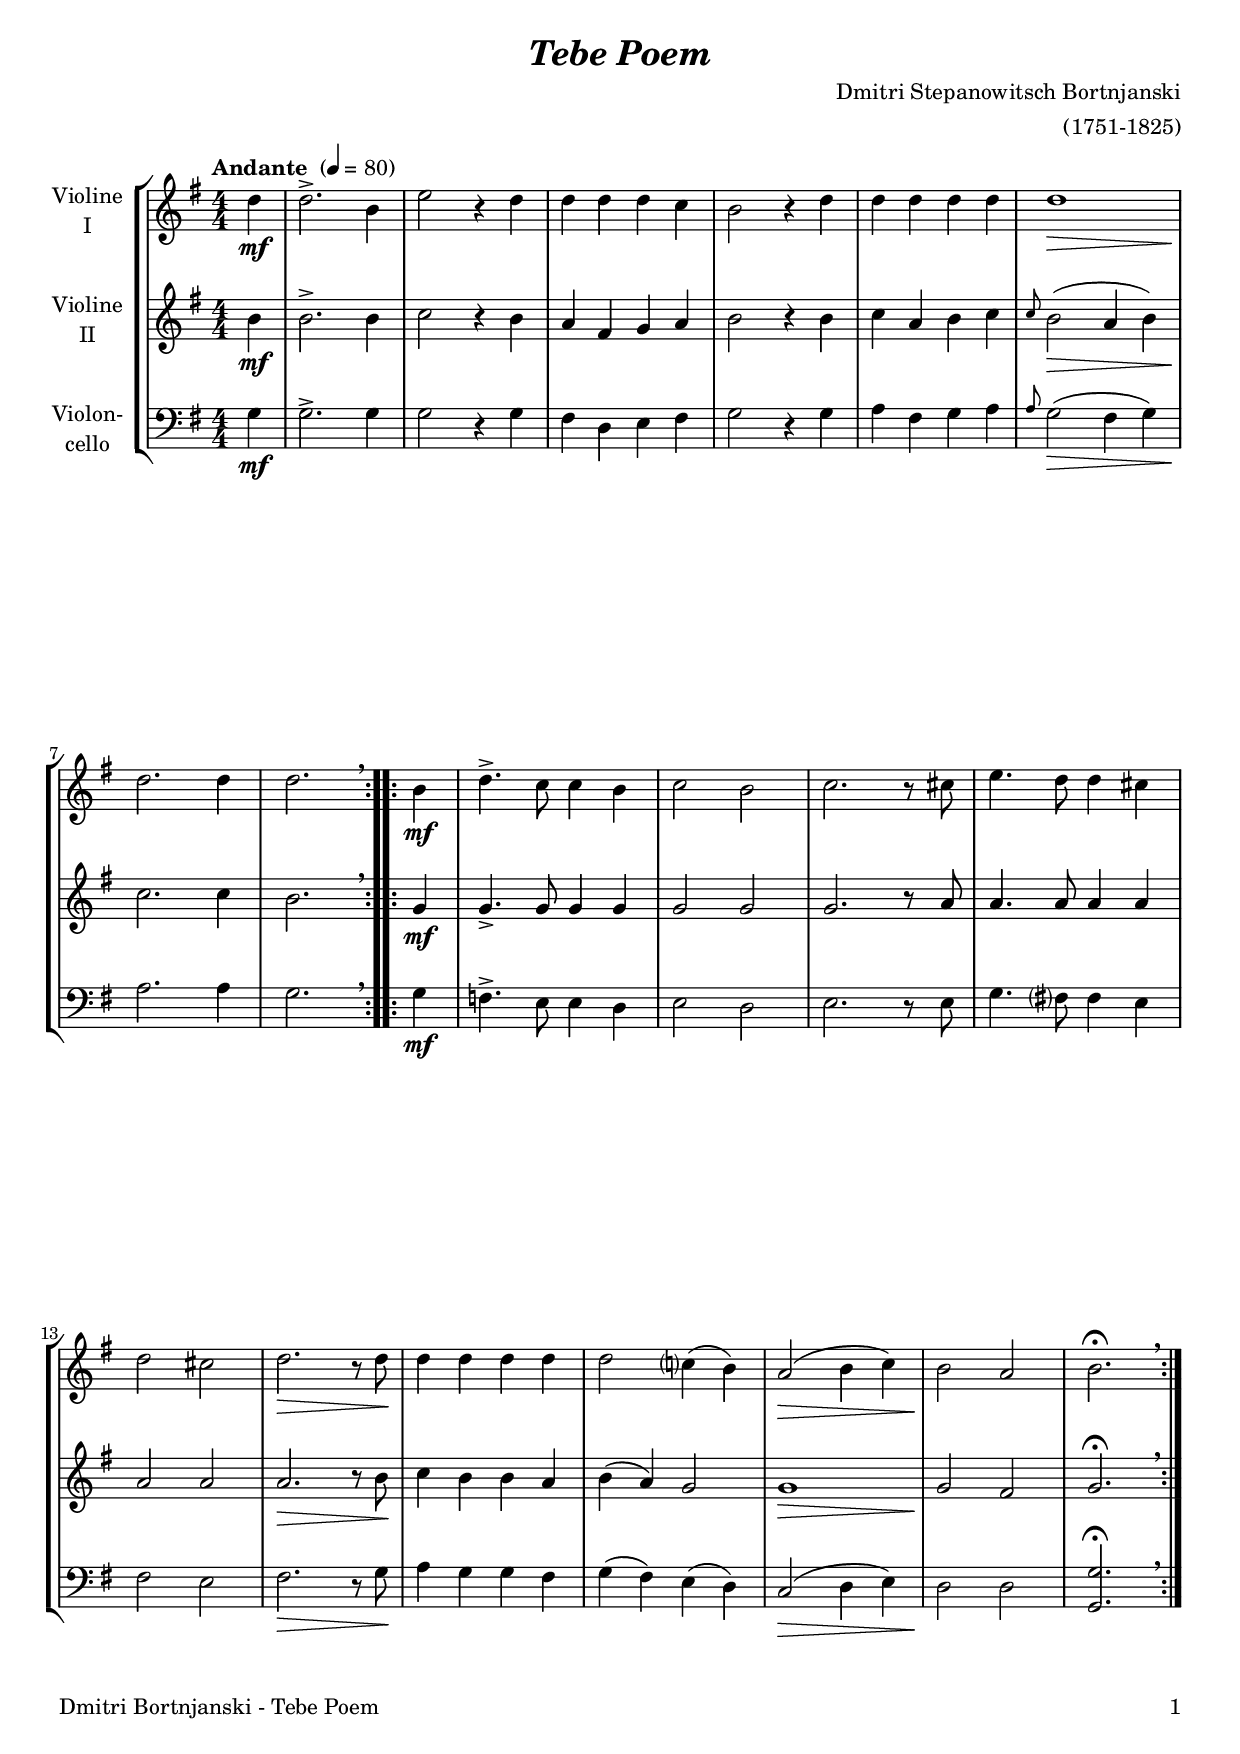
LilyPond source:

\version "2.24.4"
\include "deutsch.ly"
  
#(set-global-staff-size 19)

\header {
  title     = \markup \bold \italic "Tebe Poem"
  composer  = "Dmitri Stepanowitsch Bortnjanski"
  arranger  = "(1751-1825)"
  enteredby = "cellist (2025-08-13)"
%  piece     = ""
}

voiceconsts = {
  \key f \major
  \time 4/4
  \clef "treble"
  \numericTimeSignature
  \compressEmptyMeasures
% Set default beaming for all staves
%  \set Timing.beamExceptions = #'()
%  \set Timing.baseMoment     = #(ly:make-moment 1 4)
%  \set Timing.beatStructure  = #'(1 1 1)
  \tempo "Andante " 4=80
}

mivl = "violin"
miva = "viola"
mipz = "pizzicato strings"
mivc = "cello"

va = \relative c'' {
  \voiceconsts

  \repeat volta 2 {
    \partial 4 c4\mf
    c2.-> a4
    d2 r4 c
    c c c b
    a2 r4 c
    c c c c
    c1\>

    c2.\! c4
    c2. \breathe
  }

  \repeat volta 2 {
    a4\mf
    c4.-> b8 b4 a
    b2 a
    b2. r8 h
    d4. c8 c4 h
    c2 h

    c2.\> r8 c\!
    c4 c c c
    c2 b?4( a)
    g2(\> a4 b)
    a2\! g
    \partial 2. a2.\fermata \breathe
  }
}

vb = \relative c'' {
  \voiceconsts

  \repeat volta 2 {
    \partial 4 a4\mf
    a2.-> a4
    b2 r4 a
    g e f g
    a2 r4 a
    b g a b
    \grace b8 a2(\> g4 a)

    b2.\! b4
    a2. \breathe
  }

  \repeat volta 2 {
    f4\mf
    f4.-> f8 f4 f
    f2 f
    f2. r8 g
    g4. g8 g4 g
    g2 g

    g2.\> r8 a\!
    b4 a a g
    a( g) f2
    f1\>
    f2\! e
    \partial 2. f2.\fermata \breathe
  }
}

vc = \relative c {
  \voiceconsts
  \clef "bass"
  
  \repeat volta 2 {
    \partial 4 f4\mf
    f2.-> f4
    f2 r4 f
    e c d e
    f2 r4 f
    g e f g
    \grace g8 f2(\> e4 f)

    g2.\! g4
    f2. \breathe
  }

  \repeat volta 2 {
    f4\mf
    es4.-> d8 d4 c
    d2 c
    d2. r8 d
    f4. e?8 e4 d
    e2 d

    e2.\> r8 f\!
    g4 f f e
    f( e) d( c)
    b2(\> c4 d)
    c2\! c
    \partial 2. <f, f'>2.\fermata \breathe
  }
}


music = \new StaffGroup <<
      \new Staff {
	\set Staff.midiInstrument = \mivl
	\set Staff.instrumentName = \markup \center-column { "Violine" "I" }
	\transpose f g { \va }
      }

      \new Staff {
	\set Staff.midiInstrument = \mivl
	\set Staff.instrumentName = \markup \center-column { "Violine" "II" }
	\transpose f g { \vb }
      }

      \new Staff {
	\set Staff.midiInstrument = \mivc
	\set Staff.instrumentName = \markup \center-column { "Violon-" "cello" }
	\transpose f g { \vc }
      }
>>

\book {
  \paper {
    print-page-number = ##t
    print-first-page-number = ##t
    ragged-last-bottom = ##f
    oddHeaderMarkup = \markup \null
    evenHeaderMarkup = \markup \null
    oddFooterMarkup = \markup {
      \fill-line {
        \if \should-print-page-number
        "Dmitri Bortnjanski - Tebe Poem" \fromproperty #'page:page-number-string
      }
    }
    evenFooterMarkup = \oddFooterMarkup
  } \score {
    \music
    \layout {}
  }

  \score {
    \unfoldRepeats \music

    \midi {
      \context {
        \Score
      }
    }
  }
}
